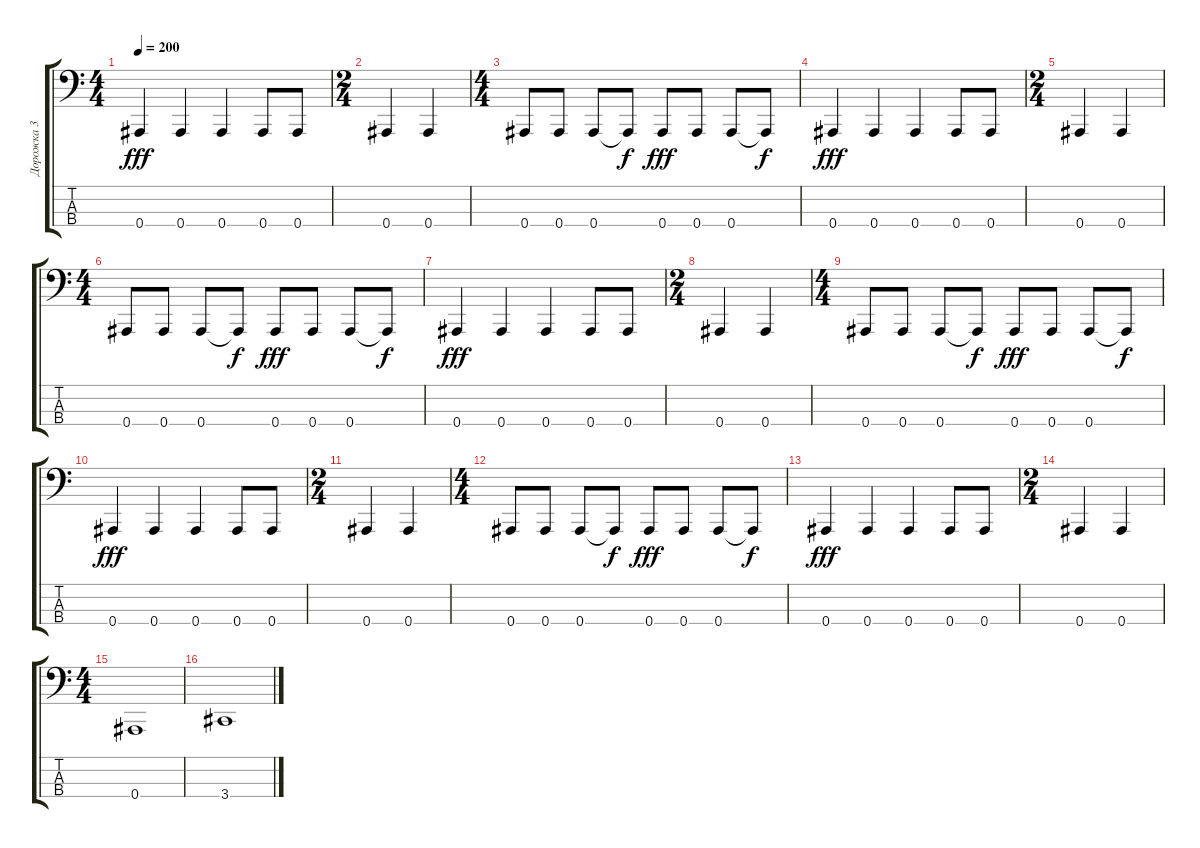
\track ("Дорожка 3" "Дорожка 3") {instrument electricbassfinger}
\staff {score tabs}
\tuning (Eb2 Bb1 F1 Bb0) {hide}
\ts (4 4)
\tempo 200
\clef f4
\ks c
0.4.4{dy fff} 0.4.4 0.4.4 0.4.8 0.4.8 |
\ts (2 4)
0.4.4 0.4.4 |
\ts (4 4)
0.4.8 0.4.8 0.4.8 0.4{t}.8{dy f} 0.4.8{dy fff} 0.4.8 0.4.8 0.4{t}.8{dy f} |
0.4.4{dy fff} 0.4.4 0.4.4 0.4.8 0.4.8 |
\ts (2 4)
0.4.4 0.4.4 |
\ts (4 4)
0.4.8 0.4.8 0.4.8 0.4{t}.8{dy f} 0.4.8{dy fff} 0.4.8 0.4.8 0.4{t}.8{dy f} |
0.4.4{dy fff} 0.4.4 0.4.4 0.4.8 0.4.8 |
\ts (2 4)
0.4.4 0.4.4 |
\ts (4 4)
0.4.8 0.4.8 0.4.8 0.4{t}.8{dy f} 0.4.8{dy fff} 0.4.8 0.4.8 0.4{t}.8{dy f} |
0.4.4{dy fff} 0.4.4 0.4.4 0.4.8 0.4.8 |
\ts (2 4)
0.4.4 0.4.4 |
\ts (4 4)
0.4.8 0.4.8 0.4.8 0.4{t}.8{dy f} 0.4.8{dy fff} 0.4.8 0.4.8 0.4{t}.8{dy f} |
0.4.4{dy fff} 0.4.4 0.4.4 0.4.8 0.4.8 |
\ts (2 4)
0.4.4 0.4.4 |
\ts (4 4)
0.4.1 |
3.4.1
